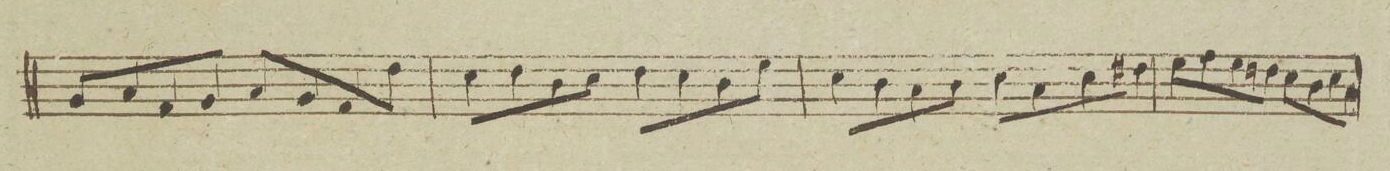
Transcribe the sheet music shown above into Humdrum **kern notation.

**kern	**dynam
*I"Basso	*
*clefF4	*
*k[]	*
*met(c|)	*
*M2/2	*
8BB/L	.
8C/	.
8AA/	.
8BB/J	.
8CL/	.
8BB/	.
8AA/	.
8FJ\	.
=186	=186
8E\L	.
8F\	.
8D\	.
8E\J	.
8F\L	.
8E\	.
8D\	.
8G\J	.
=187	=187
8E\L	.
8D\	.
8C/	.
8D\J	.
8E\L	.
8C/	.
8E\	.
8F#X\J	.
=188	=188
8G\L	.
8A\	.
8G\	.
8Fn\J	.
8E\L	.
8D\	.
8E\	.
8C/J	.
=189	=189
*-	*-
